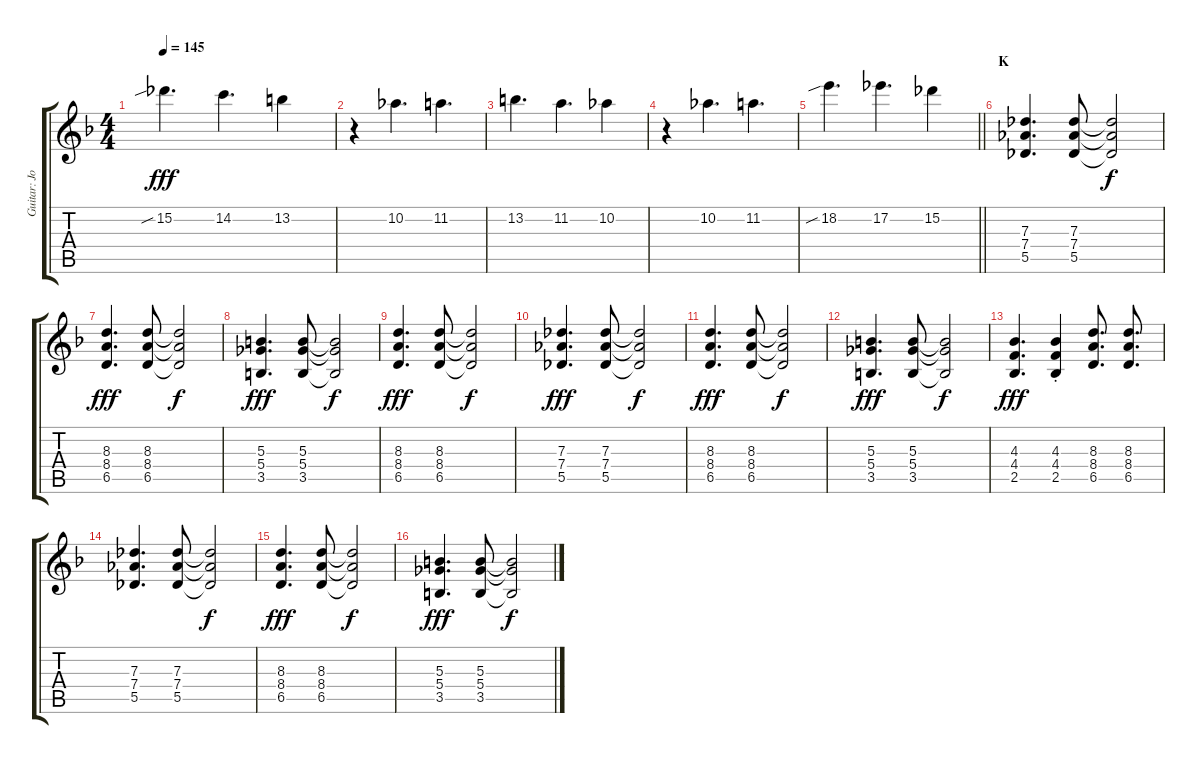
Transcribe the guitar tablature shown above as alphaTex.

\track ("Guitar: Jon" "Guitar: Jo") {instrument distortionguitar}
\staff {score tabs}
\tuning (Eb4 Bb3 Gb3 Db3 Ab2 Eb2) {hide}
\ts (4 4)
\tempo 145
\clef g2
\ks f
15.2{sib}.4{d dy fff} 14.2.4{d} 13.2.4 |
r.4 10.2.4{d} 11.2.4{d} |
13.2.4{d} 11.2.4{d} 10.2.4 |
r.4 10.2.4{d} 11.2.4{d} |
\barLineRight lightlight
18.2{sib}.4{d} 17.2.4{d} 15.2.4 |
\section ("" "K")
(7.3 7.4 5.5).4{d} (7.3 7.4 5.5).8 (7.3{t} 7.4{t} 5.5{t}).2{dy f} |
(8.3 8.4 6.5).4{d dy fff} (8.3 8.4 6.5).8 (8.3{t} 8.4{t} 6.5{t}).2{dy f} |
(5.3 5.4 3.5).4{d dy fff} (5.3 5.4 3.5).8 (5.3{t} 5.4{t} 3.5{t}).2{dy f} |
(8.3 8.4 6.5).4{d dy fff} (8.3 8.4 6.5).8 (8.3{t} 8.4{t} 6.5{t}).2{dy f} |
(7.3 7.4 5.5).4{d dy fff} (7.3 7.4 5.5).8 (7.3{t} 7.4{t} 5.5{t}).2{dy f} |
(8.3 8.4 6.5).4{d dy fff} (8.3 8.4 6.5).8 (8.3{t} 8.4{t} 6.5{t}).2{dy f} |
(5.3 5.4 3.5).4{d dy fff} (5.3 5.4 3.5).8 (5.3{t} 5.4{t} 3.5{t}).2{dy f} |
(4.3 4.4 2.5).4{d dy fff} (4.3{st} 4.4{st} 2.5{st}).4 (8.3 8.4 6.5).8{d} (8.3 8.4 6.5).8{d} |
(7.3 7.4 5.5).4{d} (7.3 7.4 5.5).8 (7.3{t} 7.4{t} 5.5{t}).2{dy f} |
(8.3 8.4 6.5).4{d dy fff} (8.3 8.4 6.5).8 (8.3{t} 8.4{t} 6.5{t}).2{dy f} |
(5.3 5.4 3.5).4{d dy fff} (5.3 5.4 3.5).8 (5.3{t} 5.4{t} 3.5{t}).2{dy f}
